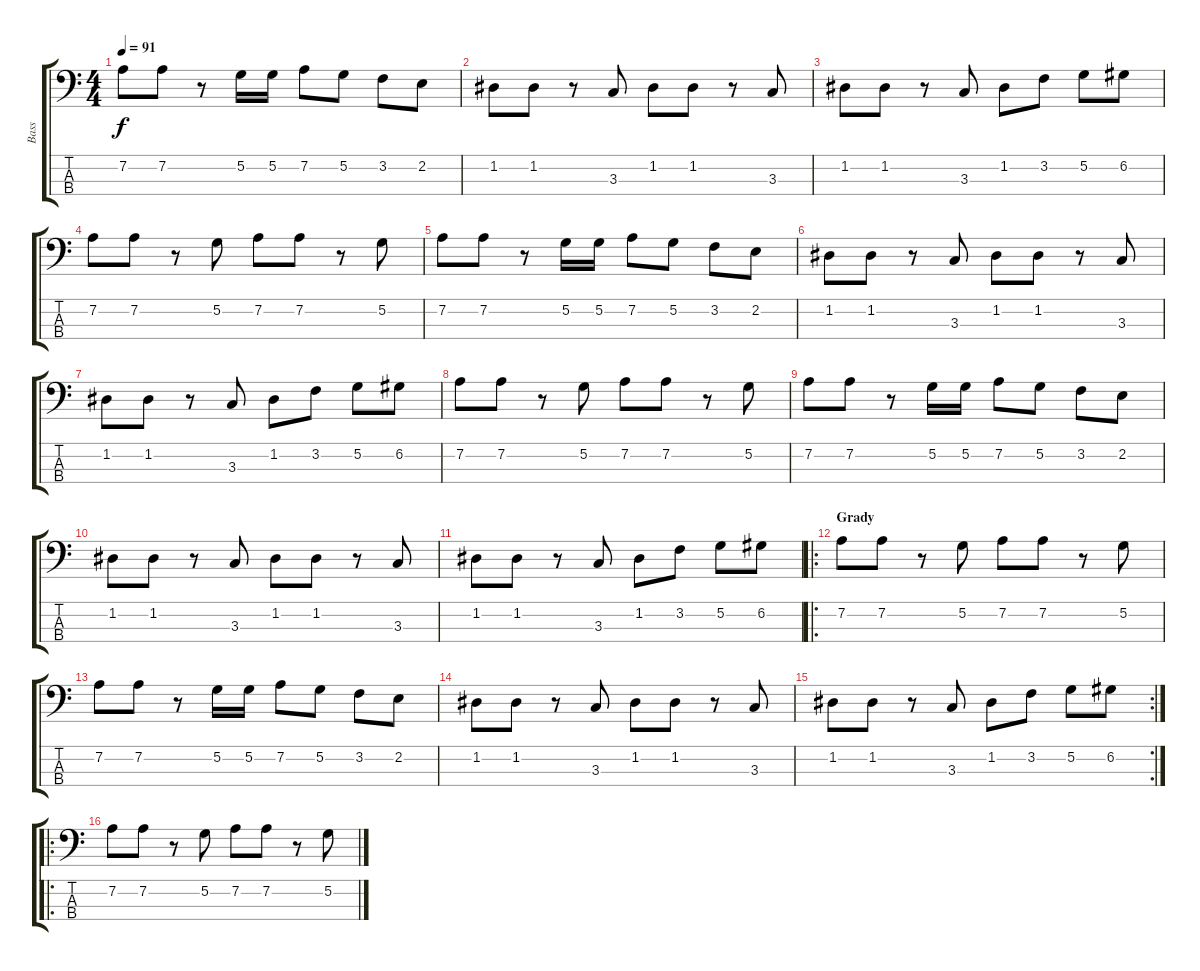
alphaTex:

\track ("Bass" "Bass") {instrument electricbassfinger}
\staff {score tabs}
\tuning (G2 D2 A1 E1) {hide}
\ts (4 4)
\tempo 91
\clef f4
\ks c
7.2.8{dy f} 7.2.8 r.8 5.2.16 5.2.16 7.2.8 5.2.8 3.2.8 2.2.8 |
1.2.8 1.2.8 r.8 3.3.8 1.2.8 1.2.8 r.8 3.3.8 |
1.2.8 1.2.8 r.8 3.3.8 1.2.8 3.2.8 5.2.8 6.2.8 |
7.2.8 7.2.8 r.8 5.2.8 7.2.8 7.2.8 r.8 5.2.8 |
7.2.8 7.2.8 r.8 5.2.16 5.2.16 7.2.8 5.2.8 3.2.8 2.2.8 |
1.2.8 1.2.8 r.8 3.3.8 1.2.8 1.2.8 r.8 3.3.8 |
1.2.8 1.2.8 r.8 3.3.8 1.2.8 3.2.8 5.2.8 6.2.8 |
7.2.8 7.2.8 r.8 5.2.8 7.2.8 7.2.8 r.8 5.2.8 |
7.2.8 7.2.8 r.8 5.2.16 5.2.16 7.2.8 5.2.8 3.2.8 2.2.8 |
1.2.8 1.2.8 r.8 3.3.8 1.2.8 1.2.8 r.8 3.3.8 |
1.2.8 1.2.8 r.8 3.3.8 1.2.8 3.2.8 5.2.8 6.2.8 |
\ro
\section ("" "Grady")
7.2.8 7.2.8 r.8 5.2.8 7.2.8 7.2.8 r.8 5.2.8 |
7.2.8 7.2.8 r.8 5.2.16 5.2.16 7.2.8 5.2.8 3.2.8 2.2.8 |
1.2.8 1.2.8 r.8 3.3.8 1.2.8 1.2.8 r.8 3.3.8 |
\rc 2
1.2.8 1.2.8 r.8 3.3.8 1.2.8 3.2.8 5.2.8 6.2.8 |
\ro
7.2.8 7.2.8 r.8 5.2.8 7.2.8 7.2.8 r.8 5.2.8
